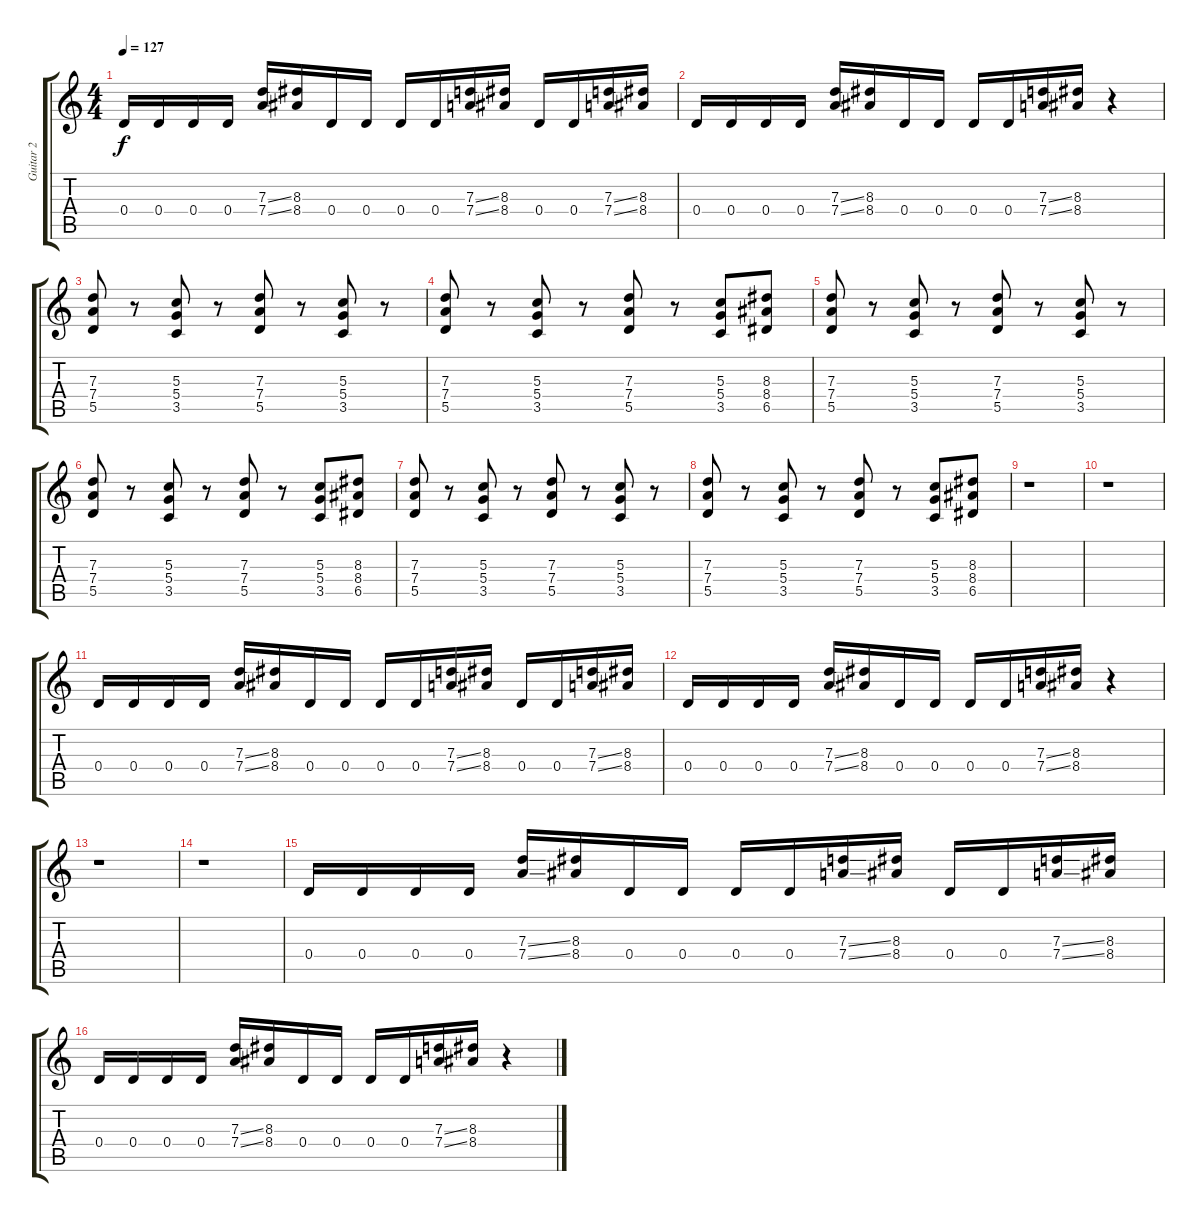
\track ("Guitar 2" "Guitar 2") {instrument distortionguitar}
\staff {score tabs}
\tuning (E4 B3 G3 D3 A2 D2) {hide}
\ts (4 4)
\tempo 127
\clef g2
\ks c
0.4.16{dy f} 0.4.16 0.4.16 0.4.16 (7.3{ss} 7.4{ss}).16 (8.3 8.4).16 0.4.16 0.4.16 0.4.16 0.4.16 (7.3{ss} 7.4{ss}).16 (8.3 8.4).16 0.4.16 0.4.16 (7.3{ss} 7.4{ss}).16 (8.3 8.4).16 |
0.4.16 0.4.16 0.4.16 0.4.16 (7.3{ss} 7.4{ss}).16 (8.3 8.4).16 0.4.16 0.4.16 0.4.16 0.4.16 (7.3{ss} 7.4{ss}).16 (8.3 8.4).16 r.4 |
(7.3 7.4 5.5).8 r.8 (5.3 5.4 3.5).8 r.8 (7.3 7.4 5.5).8 r.8 (5.3 5.4 3.5).8 r.8 |
(7.3 7.4 5.5).8 r.8 (5.3 5.4 3.5).8 r.8 (7.3 7.4 5.5).8 r.8 (5.3 5.4 3.5).8 (8.3 8.4 6.5).8 |
(7.3 7.4 5.5).8 r.8 (5.3 5.4 3.5).8 r.8 (7.3 7.4 5.5).8 r.8 (5.3 5.4 3.5).8 r.8 |
(7.3 7.4 5.5).8 r.8 (5.3 5.4 3.5).8 r.8 (7.3 7.4 5.5).8 r.8 (5.3 5.4 3.5).8 (8.3 8.4 6.5).8 |
(7.3 7.4 5.5).8 r.8 (5.3 5.4 3.5).8 r.8 (7.3 7.4 5.5).8 r.8 (5.3 5.4 3.5).8 r.8 |
(7.3 7.4 5.5).8 r.8 (5.3 5.4 3.5).8 r.8 (7.3 7.4 5.5).8 r.8 (5.3 5.4 3.5).8 (8.3 8.4 6.5).8 |
r.1 |
r.1 |
0.4.16 0.4.16 0.4.16 0.4.16 (7.3{ss} 7.4{ss}).16 (8.3 8.4).16 0.4.16 0.4.16 0.4.16 0.4.16 (7.3{ss} 7.4{ss}).16 (8.3 8.4).16 0.4.16 0.4.16 (7.3{ss} 7.4{ss}).16 (8.3 8.4).16 |
0.4.16 0.4.16 0.4.16 0.4.16 (7.3{ss} 7.4{ss}).16 (8.3 8.4).16 0.4.16 0.4.16 0.4.16 0.4.16 (7.3{ss} 7.4{ss}).16 (8.3 8.4).16 r.4 |
r.1 |
r.1 |
0.4.16 0.4.16 0.4.16 0.4.16 (7.3{ss} 7.4{ss}).16 (8.3 8.4).16 0.4.16 0.4.16 0.4.16 0.4.16 (7.3{ss} 7.4{ss}).16 (8.3 8.4).16 0.4.16 0.4.16 (7.3{ss} 7.4{ss}).16 (8.3 8.4).16 |
0.4.16 0.4.16 0.4.16 0.4.16 (7.3{ss} 7.4{ss}).16 (8.3 8.4).16 0.4.16 0.4.16 0.4.16 0.4.16 (7.3{ss} 7.4{ss}).16 (8.3 8.4).16 r.4
